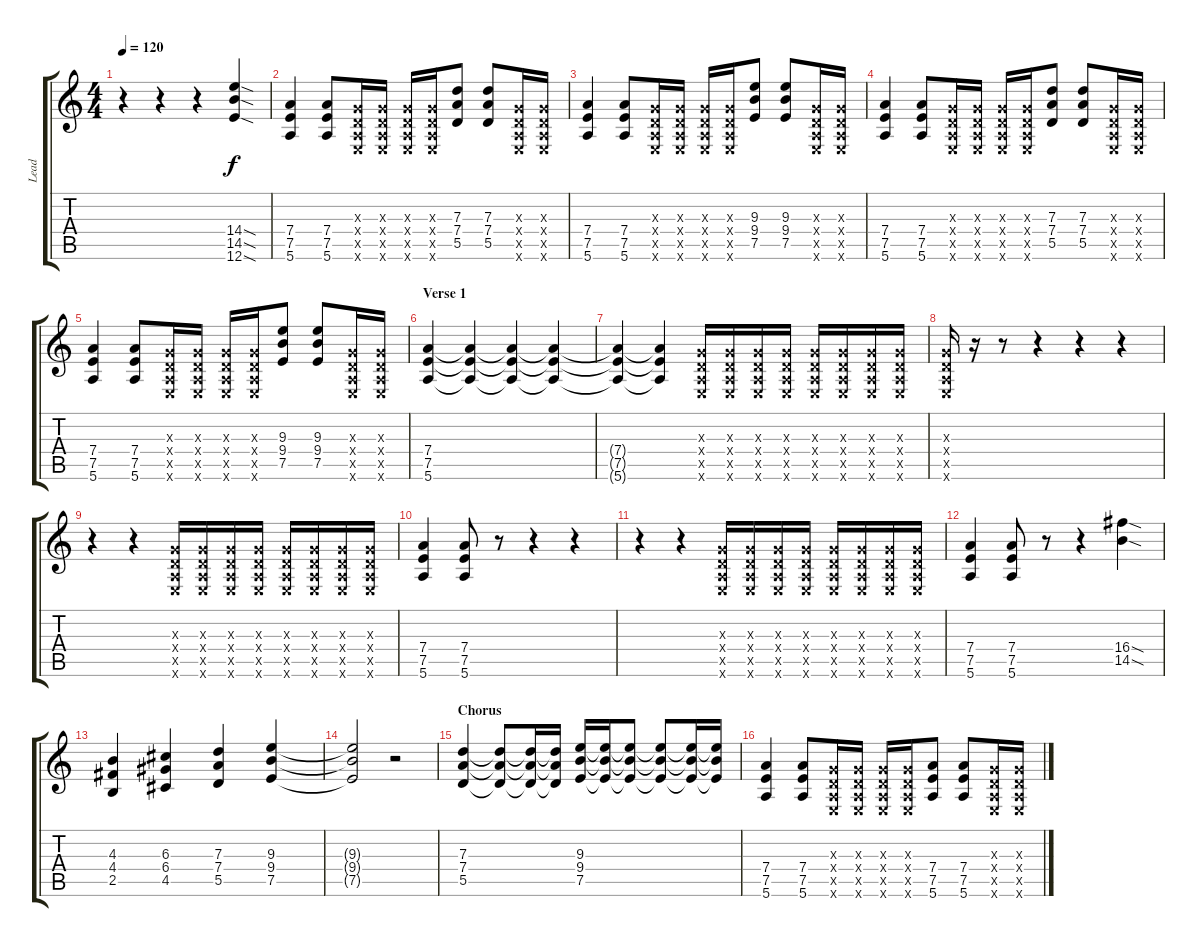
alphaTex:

\track ("Lead" "Lead") {instrument distortionguitar}
\staff {score tabs}
\tuning (E4 B3 G3 D3 A2 E2) {hide}
\ts (4 4)
\tempo 120
\clef g2
\ks c
r.4{dy f instrument distortionguitar} r.4 r.4 (14.4{sod} 14.5{sod} 12.6{sod}).4 |
(7.4 7.5 5.6).4 (7.4 7.5 5.6).8 (0.3{x} 0.4{x} 0.5{x} 0.6{x}).16 (0.3{x} 0.4{x} 0.5{x} 0.6{x}).16 (0.3{x} 0.4{x} 0.5{x} 0.6{x}).16 (0.3{x} 0.4{x} 0.5{x} 0.6{x}).16 (7.3 7.4 5.5).8 (7.3 7.4 5.5).8 (0.3{x} 0.4{x} 0.5{x} 0.6{x}).16 (0.3{x} 0.4{x} 0.5{x} 0.6{x}).16 |
(7.4 7.5 5.6).4 (7.4 7.5 5.6).8 (0.3{x} 0.4{x} 0.5{x} 0.6{x}).16 (0.3{x} 0.4{x} 0.5{x} 0.6{x}).16 (0.3{x} 0.4{x} 0.5{x} 0.6{x}).16 (0.3{x} 0.4{x} 0.5{x} 0.6{x}).16 (9.3 9.4 7.5).8 (9.3 9.4 7.5).8 (0.3{x} 0.4{x} 0.5{x} 0.6{x}).16 (0.3{x} 0.4{x} 0.5{x} 0.6{x}).16 |
(7.4 7.5 5.6).4 (7.4 7.5 5.6).8 (0.3{x} 0.4{x} 0.5{x} 0.6{x}).16 (0.3{x} 0.4{x} 0.5{x} 0.6{x}).16 (0.3{x} 0.4{x} 0.5{x} 0.6{x}).16 (0.3{x} 0.4{x} 0.5{x} 0.6{x}).16 (7.3 7.4 5.5).8 (7.3 7.4 5.5).8 (0.3{x} 0.4{x} 0.5{x} 0.6{x}).16 (0.3{x} 0.4{x} 0.5{x} 0.6{x}).16 |
(7.4 7.5 5.6).4 (7.4 7.5 5.6).8 (0.3{x} 0.4{x} 0.5{x} 0.6{x}).16 (0.3{x} 0.4{x} 0.5{x} 0.6{x}).16 (0.3{x} 0.4{x} 0.5{x} 0.6{x}).16 (0.3{x} 0.4{x} 0.5{x} 0.6{x}).16 (9.3 9.4 7.5).8 (9.3 9.4 7.5).8 (0.3{x} 0.4{x} 0.5{x} 0.6{x}).16 (0.3{x} 0.4{x} 0.5{x} 0.6{x}).16 |
\section ("" "Verse 1")
(7.4 7.5 5.6).4 (7.4{t} 7.5{t} 5.6{t}).4 (7.4{t} 7.5{t} 5.6{t}).4 (7.4{t} 7.5{t} 5.6{t}).4 |
(7.4{t} 7.5{t} 5.6{t}).4 (7.4{t} 7.5{t} 5.6{t}).4 (0.3{x} 0.4{x} 0.5{x} 0.6{x}).16 (0.3{x} 0.4{x} 0.5{x} 0.6{x}).16 (0.3{x} 0.4{x} 0.5{x} 0.6{x}).16 (0.3{x} 0.4{x} 0.5{x} 0.6{x}).16 (0.3{x} 0.4{x} 0.5{x} 0.6{x}).16 (0.3{x} 0.4{x} 0.5{x} 0.6{x}).16 (0.3{x} 0.4{x} 0.5{x} 0.6{x}).16 (0.3{x} 0.4{x} 0.5{x} 0.6{x}).16 |
(0.3{x} 0.4{x} 0.5{x} 0.6{x}).16 r.16 r.8 r.4 r.4 r.4 |
r.4 r.4 (0.3{x} 0.4{x} 0.5{x} 0.6{x}).16 (0.3{x} 0.4{x} 0.5{x} 0.6{x}).16 (0.3{x} 0.4{x} 0.5{x} 0.6{x}).16 (0.3{x} 0.4{x} 0.5{x} 0.6{x}).16 (0.3{x} 0.4{x} 0.5{x} 0.6{x}).16 (0.3{x} 0.4{x} 0.5{x} 0.6{x}).16 (0.3{x} 0.4{x} 0.5{x} 0.6{x}).16 (0.3{x} 0.4{x} 0.5{x} 0.6{x}).16 |
(7.4 7.5 5.6).4 (7.4 7.5 5.6).8 r.8 r.4 r.4 |
r.4 r.4 (0.3{x} 0.4{x} 0.5{x} 0.6{x}).16 (0.3{x} 0.4{x} 0.5{x} 0.6{x}).16 (0.3{x} 0.4{x} 0.5{x} 0.6{x}).16 (0.3{x} 0.4{x} 0.5{x} 0.6{x}).16 (0.3{x} 0.4{x} 0.5{x} 0.6{x}).16 (0.3{x} 0.4{x} 0.5{x} 0.6{x}).16 (0.3{x} 0.4{x} 0.5{x} 0.6{x}).16 (0.3{x} 0.4{x} 0.5{x} 0.6{x}).16 |
(7.4 7.5 5.6).4 (7.4 7.5 5.6).8 r.8 r.4 (16.4{sod} 14.5{sod}).4 |
(4.3 4.4 2.5).4 (6.3 6.4 4.5).4 (7.3 7.4 5.5).4 (9.3 9.4 7.5).4 |
(9.3{t} 9.4{t} 7.5{t}).2 r.2 |
\section ("" "Chorus")
(7.3 7.4 5.5).4 (7.3{t} 7.4{t} 5.5{t}).8 (7.3{t} 7.4{t} 5.5{t}).16 (7.3{t} 7.4{t} 5.5{t}).16 (9.3 9.4 7.5).16 (9.3{t} 9.4{t} 7.5{t}).16 (9.3{t} 9.4{t} 7.5{t}).8 (9.3{t} 9.4{t} 7.5{t}).8 (9.3{t} 9.4{t} 7.5{t}).16 (9.3{t} 9.4{t} 7.5{t}).16 |
(7.4 7.5 5.6).4 (7.4 7.5 5.6).8 (0.3{x} 0.4{x} 0.5{x} 0.6{x}).16 (0.3{x} 0.4{x} 0.5{x} 0.6{x}).16 (0.3{x} 0.4{x} 0.5{x} 0.6{x}).16 (0.3{x} 0.4{x} 0.5{x} 0.6{x}).16 (7.4 7.5 5.6).8 (7.4 7.5 5.6).8 (0.3{x} 0.4{x} 0.5{x} 0.6{x}).16 (0.3{x} 0.4{x} 0.5{x} 0.6{x}).16
